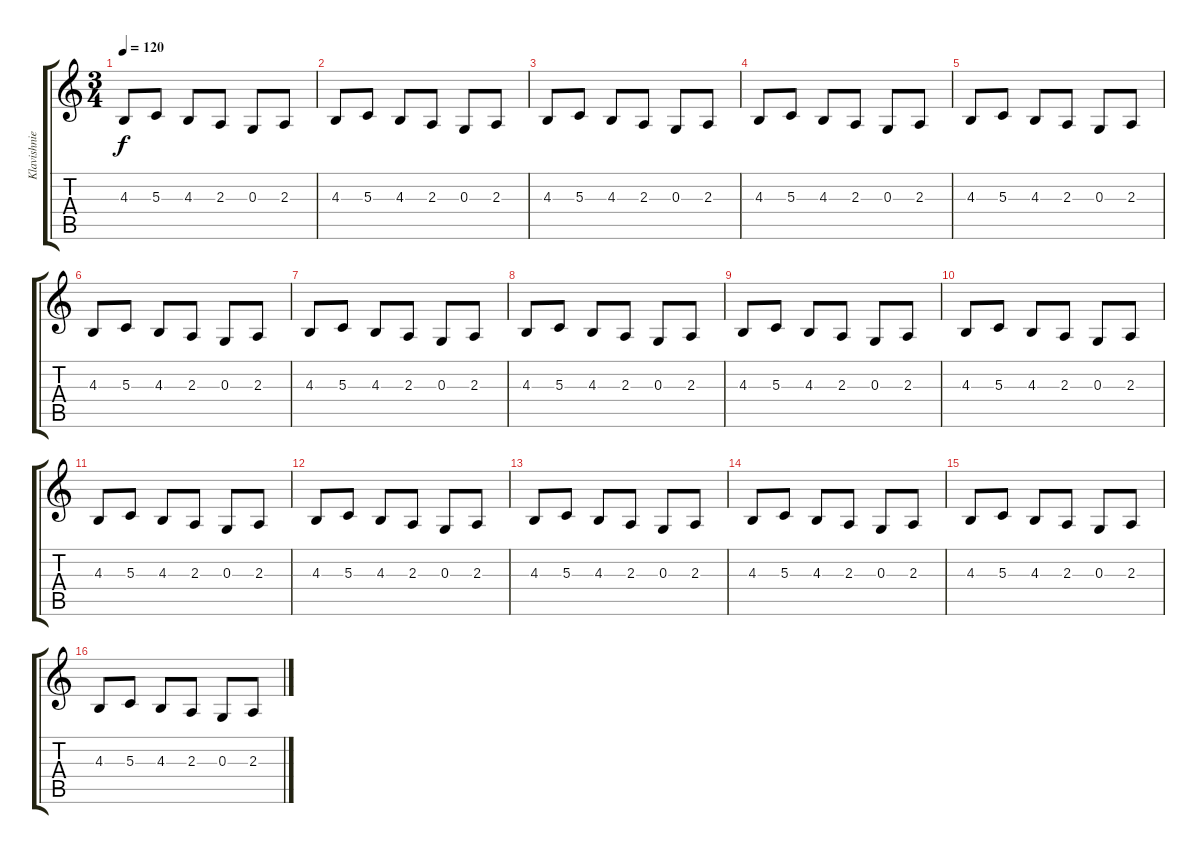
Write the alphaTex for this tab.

\track ("Klavishnie" "Klavishnie") {instrument churchorgan}
\staff {score tabs}
\tuning (E4 B3 G3 D3 A2 E2) {hide}
\ts (3 4)
\tempo 120
\clef g2
\ks c
4.3.8{dy f} 5.3.8 4.3.8 2.3.8 0.3.8 2.3.8 |
4.3.8 5.3.8 4.3.8 2.3.8 0.3.8 2.3.8 |
4.3.8 5.3.8 4.3.8 2.3.8 0.3.8 2.3.8 |
4.3.8 5.3.8 4.3.8 2.3.8 0.3.8 2.3.8 |
4.3.8 5.3.8 4.3.8 2.3.8 0.3.8 2.3.8 |
4.3.8 5.3.8 4.3.8 2.3.8 0.3.8 2.3.8 |
4.3.8 5.3.8 4.3.8 2.3.8 0.3.8 2.3.8 |
4.3.8 5.3.8 4.3.8 2.3.8 0.3.8 2.3.8 |
4.3.8 5.3.8 4.3.8 2.3.8 0.3.8 2.3.8 |
4.3.8 5.3.8 4.3.8 2.3.8 0.3.8 2.3.8 |
4.3.8 5.3.8 4.3.8 2.3.8 0.3.8 2.3.8 |
4.3.8 5.3.8 4.3.8 2.3.8 0.3.8 2.3.8 |
4.3.8 5.3.8 4.3.8 2.3.8 0.3.8 2.3.8 |
4.3.8 5.3.8 4.3.8 2.3.8 0.3.8 2.3.8 |
4.3.8 5.3.8 4.3.8 2.3.8 0.3.8 2.3.8 |
4.3.8 5.3.8 4.3.8 2.3.8 0.3.8 2.3.8
